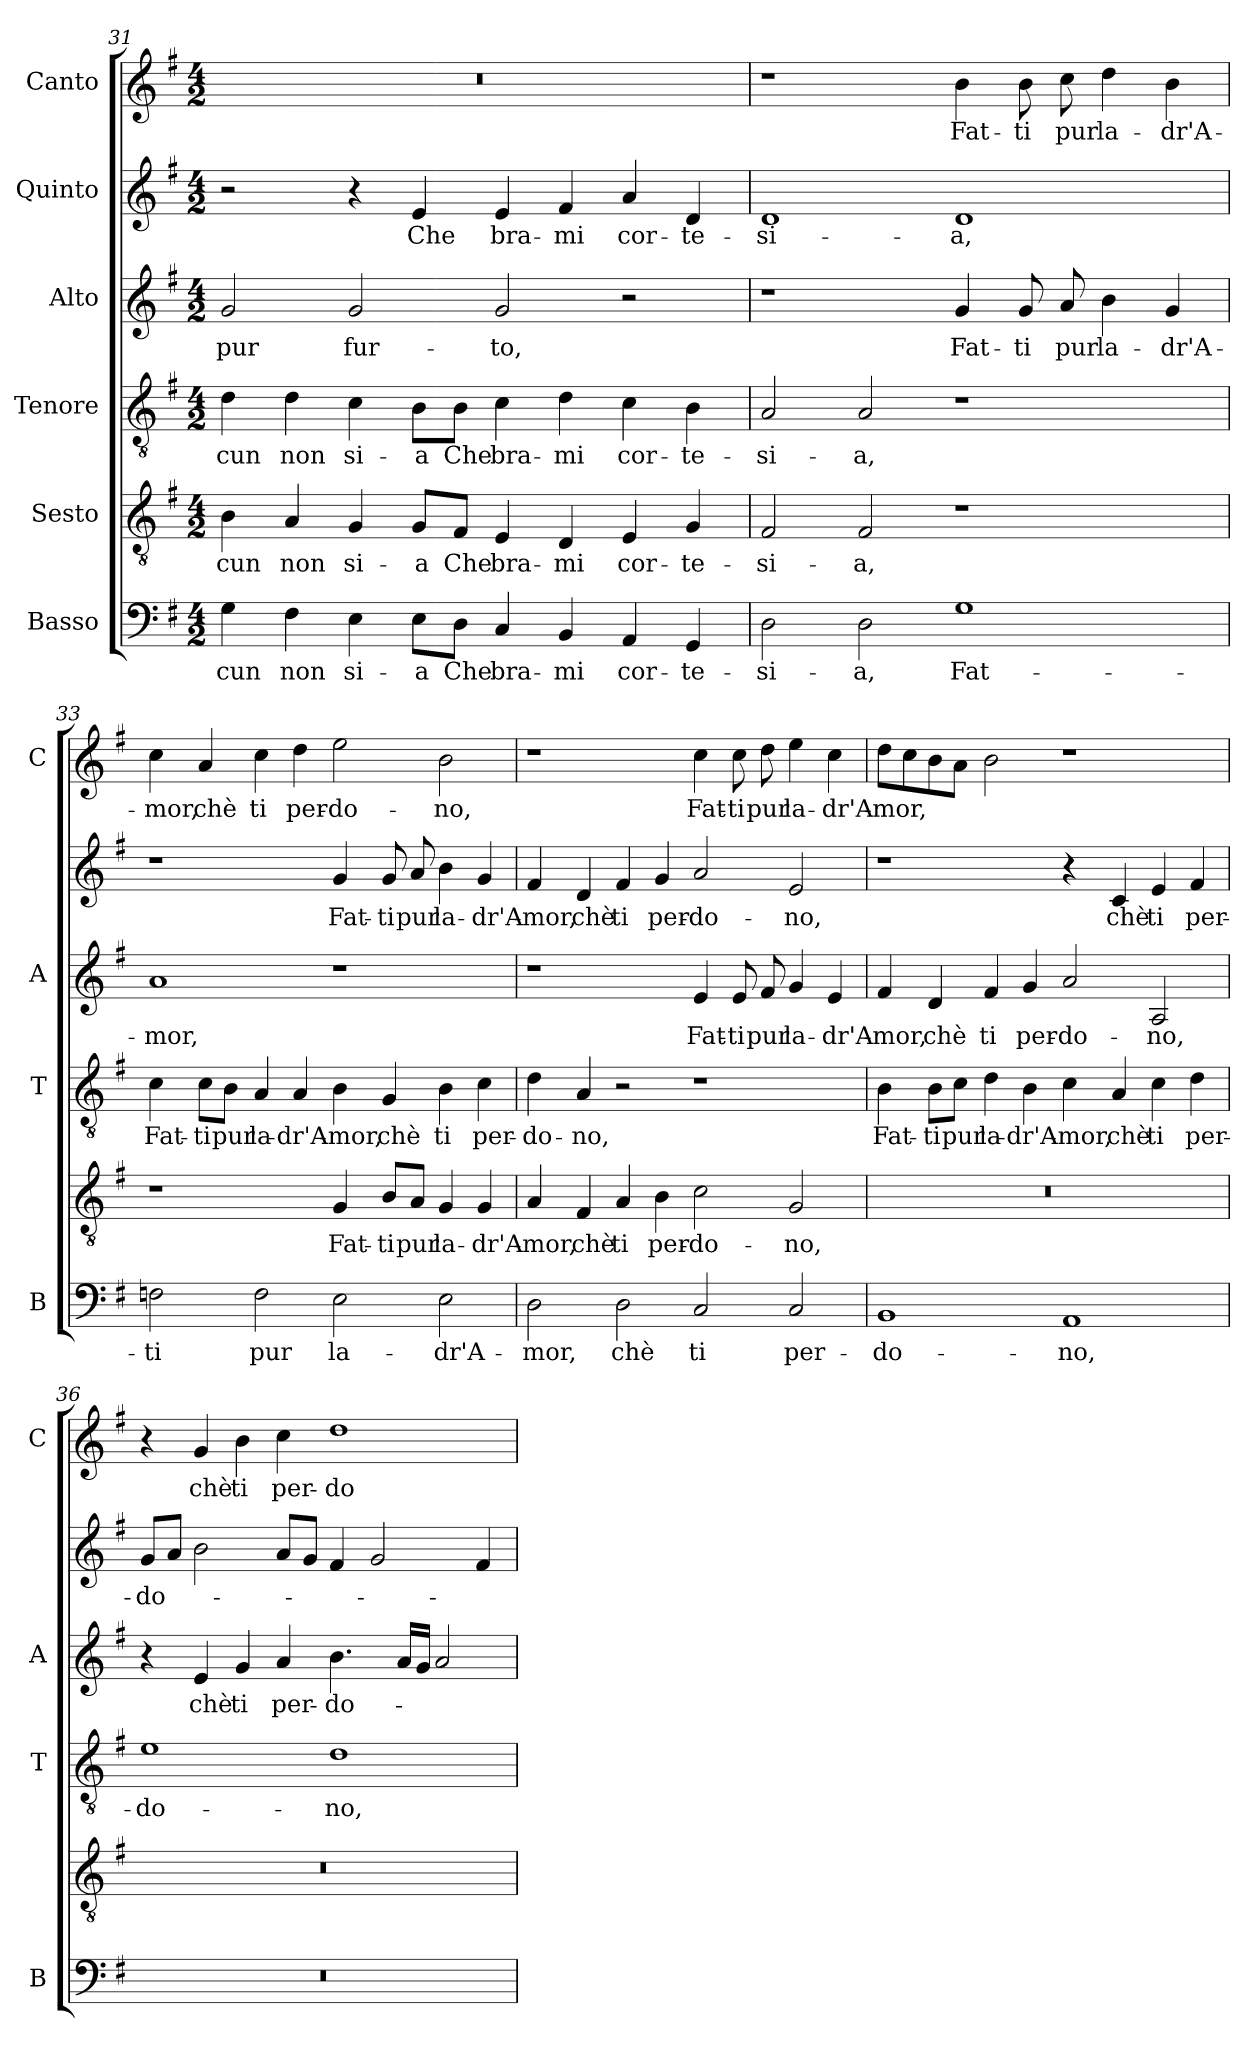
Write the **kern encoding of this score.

**kern	**text	**kern	**text	**kern	**text	**kern	**text	**kern	**text	**kern	**text
*part6	*part6	*part5	*part5	*part4	*part4	*part3	*part3	*part2	*part2	*part1	*part1
*staff6	*staff6	*staff5	*staff5	*staff4	*staff4	*staff3	*staff3	*staff2	*staff2	*staff1	*staff1
*I"Basso	*	*I"Sesto	*	*I"Tenore	*	*I"Alto	*	*I"Quinto	*	*I"Canto	*
*I'B	*	*	*	*I'T	*	*I'A	*	*	*	*I'C	*
!!LO:PB:g=z
*clefF4	*	*clefGv2	*	*clefGv2	*	*clefG2	*	*clefG2	*	*clefG2	*
*k[f#]	*	*k[f#]	*	*k[f#]	*	*k[f#]	*	*k[f#]	*	*k[f#]	*
*G:	*	*G:	*	*G:	*	*G:	*	*G:	*	*G:	*
*M4/2	*	*M4/2	*	*M4/2	*	*M4/2	*	*M4/2	*	*M4/2	*
=31	=31	=31	=31	=31	=31	=31	=31	=31	=31	=31	=31
!	!LO:LY:b	!	!LO:LY:b	!	!LO:LY:b	!	!LO:LY:b	!	!	!	!
4G\	-cun	4B\	-cun	4d\	-cun	2g/	pur	2r	.	0r	.
!	!LO:LY:b	!	!LO:LY:b	!	!LO:LY:b	!	!	!	!	!	!
4F#\	non	4A/	non	4d\	non	.	.	.	.	.	.
!	!LO:LY:b	!	!LO:LY:b	!	!LO:LY:b	!	!LO:LY:b	!	!	!	!
4E\	si-	4G/	si-	4c\	si-	2g/	fur-	4r	.	.	.
!	!LO:LY:b	!	!LO:LY:b	!	!LO:LY:b	!	!	!	!LO:LY:b	!	!
8E\L	-a	8G/L	-a	8B\L	-a	.	.	4e/	Che	.	.
!	!LO:LY:b	!	!LO:LY:b	!	!LO:LY:b	!	!	!	!	!	!
8D\J	Che	8F#/J	Che	8B\J	Che	.	.	.	.	.	.
!	!LO:LY:b	!	!LO:LY:b	!	!LO:LY:b	!	!LO:LY:b	!	!LO:LY:b	!	!
4C/	bra-	4E/	bra-	4c\	bra-	2g/	-to,	4e/	bra-	.	.
!	!LO:LY:b	!	!LO:LY:b	!	!LO:LY:b	!	!	!	!LO:LY:b	!	!
4BB/	-mi	4D/	-mi	4d\	-mi	.	.	4f#/	-mi	.	.
!	!LO:LY:b	!	!LO:LY:b	!	!LO:LY:b	!	!	!	!LO:LY:b	!	!
4AA/	cor-	4E/	cor-	4c\	cor-	2r	.	4a/	cor-	.	.
!	!LO:LY:b	!	!LO:LY:b	!	!LO:LY:b	!	!	!	!LO:LY:b	!	!
4GG/	-te-	4G/	-te-	4B\	-te-	.	.	4d/	-te-	.	.
=32	=32	=32	=32	=32	=32	=32	=32	=32	=32	=32	=32
!	!LO:LY:b	!	!LO:LY:b	!	!LO:LY:b	!	!	!	!LO:LY:b	!	!
2D\	-si-	2F#/	-si-	2A/	-si-	1r	.	1d	-si-	1r	.
!	!LO:LY:b	!	!LO:LY:b	!	!LO:LY:b	!	!	!	!	!	!
2D\	-a,	2F#/	-a,	2A/	-a,	.	.	.	.	.	.
!	!LO:LY:b	!	!	!	!	!	!LO:LY:b	!	!LO:LY:b	!	!LO:LY:b
1G	Fat-	1r	.	1r	.	4g/	Fat-	1d	-a,	4b\	Fat-
!	!	!	!	!	!	!	!LO:LY:b	!	!	!	!LO:LY:b
.	.	.	.	.	.	8g/	-ti	.	.	8b\	-ti
!	!	!	!	!	!	!	!LO:LY:b	!	!	!	!LO:LY:b
.	.	.	.	.	.	8a/	pur	.	.	8cc\	pur
!	!	!	!	!	!	!	!LO:LY:b	!	!	!	!LO:LY:b
.	.	.	.	.	.	4b\	la-	.	.	4dd\	la-
!	!	!	!	!	!	!	!LO:LY:b	!	!	!	!LO:LY:b
.	.	.	.	.	.	4g/	-dr'A-	.	.	4b\	-dr'A-
=33	=33	=33	=33	=33	=33	=33	=33	=33	=33	=33	=33
!	!LO:LY:b	!	!	!	!LO:LY:b	!	!LO:LY:b	!	!	!	!LO:LY:b
2Fn\	-ti	1r	.	4c\	Fat-	1a	-mor,	1r	.	4cc\	-mor,
!	!	!	!	!	!LO:LY:b	!	!	!	!	!	!LO:LY:b
.	.	.	.	8c\L	-ti	.	.	.	.	4a/	chè
!	!	!	!	!	!LO:LY:b	!	!	!	!	!	!
.	.	.	.	8B\J	pur	.	.	.	.	.	.
!	!LO:LY:b	!	!	!	!LO:LY:b	!	!	!	!	!	!LO:LY:b
2F\	pur	.	.	4A/	la-	.	.	.	.	4cc\	ti
!	!	!	!	!	!LO:LY:b	!	!	!	!	!	!LO:LY:b
.	.	.	.	4A/	-dr'A-	.	.	.	.	4dd\	per-
!	!LO:LY:b	!	!LO:LY:b	!	!LO:LY:b	!	!	!	!LO:LY:b	!	!LO:LY:b
2E\	la-	4G/	Fat-	4B\	-mor,	1r	.	4g/	Fat-	2ee\	-do-
!	!	!	!LO:LY:b	!	!LO:LY:b	!	!	!	!LO:LY:b	!	!
.	.	8B/L	-ti	4G/	chè	.	.	8g/	-ti	.	.
!	!	!	!LO:LY:b	!	!	!	!	!	!LO:LY:b	!	!
.	.	8A/J	pur	.	.	.	.	8a/	pur	.	.
!	!LO:LY:b	!	!LO:LY:b	!	!LO:LY:b	!	!	!	!LO:LY:b	!	!LO:LY:b
2E\	-dr'A-	4G/	la-	4B\	ti	.	.	4b\	la-	2b\	-no,
!	!	!	!LO:LY:b	!	!LO:LY:b	!	!	!	!LO:LY:b	!	!
.	.	4G/	-dr'A-	4c\	per-	.	.	4g/	-dr'A-	.	.
!!LO:LB:g=z
=34	=34	=34	=34	=34	=34	=34	=34	=34	=34	=34	=34
!	!LO:LY:b	!	!LO:LY:b	!	!LO:LY:b	!	!	!	!LO:LY:b	!	!
2D\	-mor,	4A/	-mor,	4d\	-do-	1r	.	4f#/	-mor,	1r	.
!	!	!	!LO:LY:b	!	!LO:LY:b	!	!	!	!LO:LY:b	!	!
.	.	4F#/	chè	4A/	-no,	.	.	4d/	chè	.	.
!	!LO:LY:b	!	!LO:LY:b	!	!	!	!	!	!LO:LY:b	!	!
2D\	chè	4A/	ti	2r	.	.	.	4f#/	ti	.	.
!	!	!	!LO:LY:b	!	!	!	!	!	!LO:LY:b	!	!
.	.	4B\	per-	.	.	.	.	4g/	per-	.	.
!	!LO:LY:b	!	!LO:LY:b	!	!	!	!LO:LY:b	!	!LO:LY:b	!	!LO:LY:b
2C/	ti	2c\	-do-	1r	.	4e/	Fat-	2a/	-do-	4cc\	Fat-
!	!	!	!	!	!	!	!LO:LY:b	!	!	!	!LO:LY:b
.	.	.	.	.	.	8e/	-ti	.	.	8cc\	-ti
!	!	!	!	!	!	!	!LO:LY:b	!	!	!	!LO:LY:b
.	.	.	.	.	.	8f#/	pur	.	.	8dd\	pur
!	!LO:LY:b	!	!LO:LY:b	!	!	!	!LO:LY:b	!	!LO:LY:b	!	!LO:LY:b
2C/	per-	2G/	-no,	.	.	4g/	la-	2e/	-no,	4ee\	la-
!	!	!	!	!	!	!	!LO:LY:b	!	!	!	!LO:LY:b
.	.	.	.	.	.	4e/	-dr'A-	.	.	4cc\	-dr'A-
=35	=35	=35	=35	=35	=35	=35	=35	=35	=35	=35	=35
!	!LO:LY:b	!	!	!	!LO:LY:b	!	!LO:LY:b	!	!	!	!LO:LY:b
1BB	-do-	0r	.	4B\	Fat-	4f#/	-mor,	1r	.	8dd\L	-mor,
.	.	.	.	.	.	.	.	.	.	8cc\	.
!	!	!	!	!	!LO:LY:b	!	!LO:LY:b	!	!	!	!
.	.	.	.	8B\L	-ti	4d/	chè	.	.	8b\	.
!	!	!	!	!	!LO:LY:b	!	!	!	!	!	!
.	.	.	.	8c\J	pur	.	.	.	.	8a\J	.
!	!	!	!	!	!LO:LY:b	!	!LO:LY:b	!	!	!	!
.	.	.	.	4d\	la-	4f#/	ti	.	.	2b\	.
!	!	!	!	!	!LO:LY:b	!	!LO:LY:b	!	!	!	!
.	.	.	.	4B\	-dr'A-	4g/	per-	.	.	.	.
!	!LO:LY:b	!	!	!	!LO:LY:b	!	!LO:LY:b	!	!	!	!
1AA	-no,	.	.	4c\	-mor,	2a/	-do-	4r	.	1r	.
!	!	!	!	!	!LO:LY:b	!	!	!	!LO:LY:b	!	!
.	.	.	.	4A/	chè	.	.	4c/	chè	.	.
!	!	!	!	!	!LO:LY:b	!	!LO:LY:b	!	!LO:LY:b	!	!
.	.	.	.	4c\	ti	2A/	-no,	4e/	ti	.	.
!	!	!	!	!	!LO:LY:b	!	!	!	!LO:LY:b	!	!
.	.	.	.	4d\	per-	.	.	4f#/	per-	.	.
=36	=36	=36	=36	=36	=36	=36	=36	=36	=36	=36	=36
!	!	!	!	!	!LO:LY:b	!	!	!	!LO:LY:b	!	!
0r	.	0r	.	1e	-do-	4r	.	8g/L	-do-	4r	.
.	.	.	.	.	.	.	.	8a/J	.	.	.
!	!	!	!	!	!	!	!LO:LY:b	!	!	!	!LO:LY:b
.	.	.	.	.	.	4e/	chè	2b\	.	4g/	chè
!	!	!	!	!	!	!	!LO:LY:b	!	!	!	!LO:LY:b
.	.	.	.	.	.	4g/	ti	.	.	4b\	ti
!	!	!	!	!	!	!	!LO:LY:b	!	!	!	!LO:LY:b
.	.	.	.	.	.	4a/	per-	8a/L	.	4cc\	per-
.	.	.	.	.	.	.	.	8g/J	.	.	.
!	!	!	!	!	!LO:LY:b	!	!LO:LY:b	!	!	!	!LO:LY:b
.	.	.	.	1d	-no,	4.b\	-do-	4f#/	.	1dd	-do-
.	.	.	.	.	.	.	.	2g/	.	.	.
.	.	.	.	.	.	16a/LL	.	.	.	.	.
.	.	.	.	.	.	16g/JJ	.	.	.	.	.
.	.	.	.	.	.	2a/	.	.	.	.	.
.	.	.	.	.	.	.	.	4f#/	.	.	.
=	=	=	=	=	=	=	=	=	=	=	=
*-	*-	*-	*-	*-	*-	*-	*-	*-	*-	*-	*-
